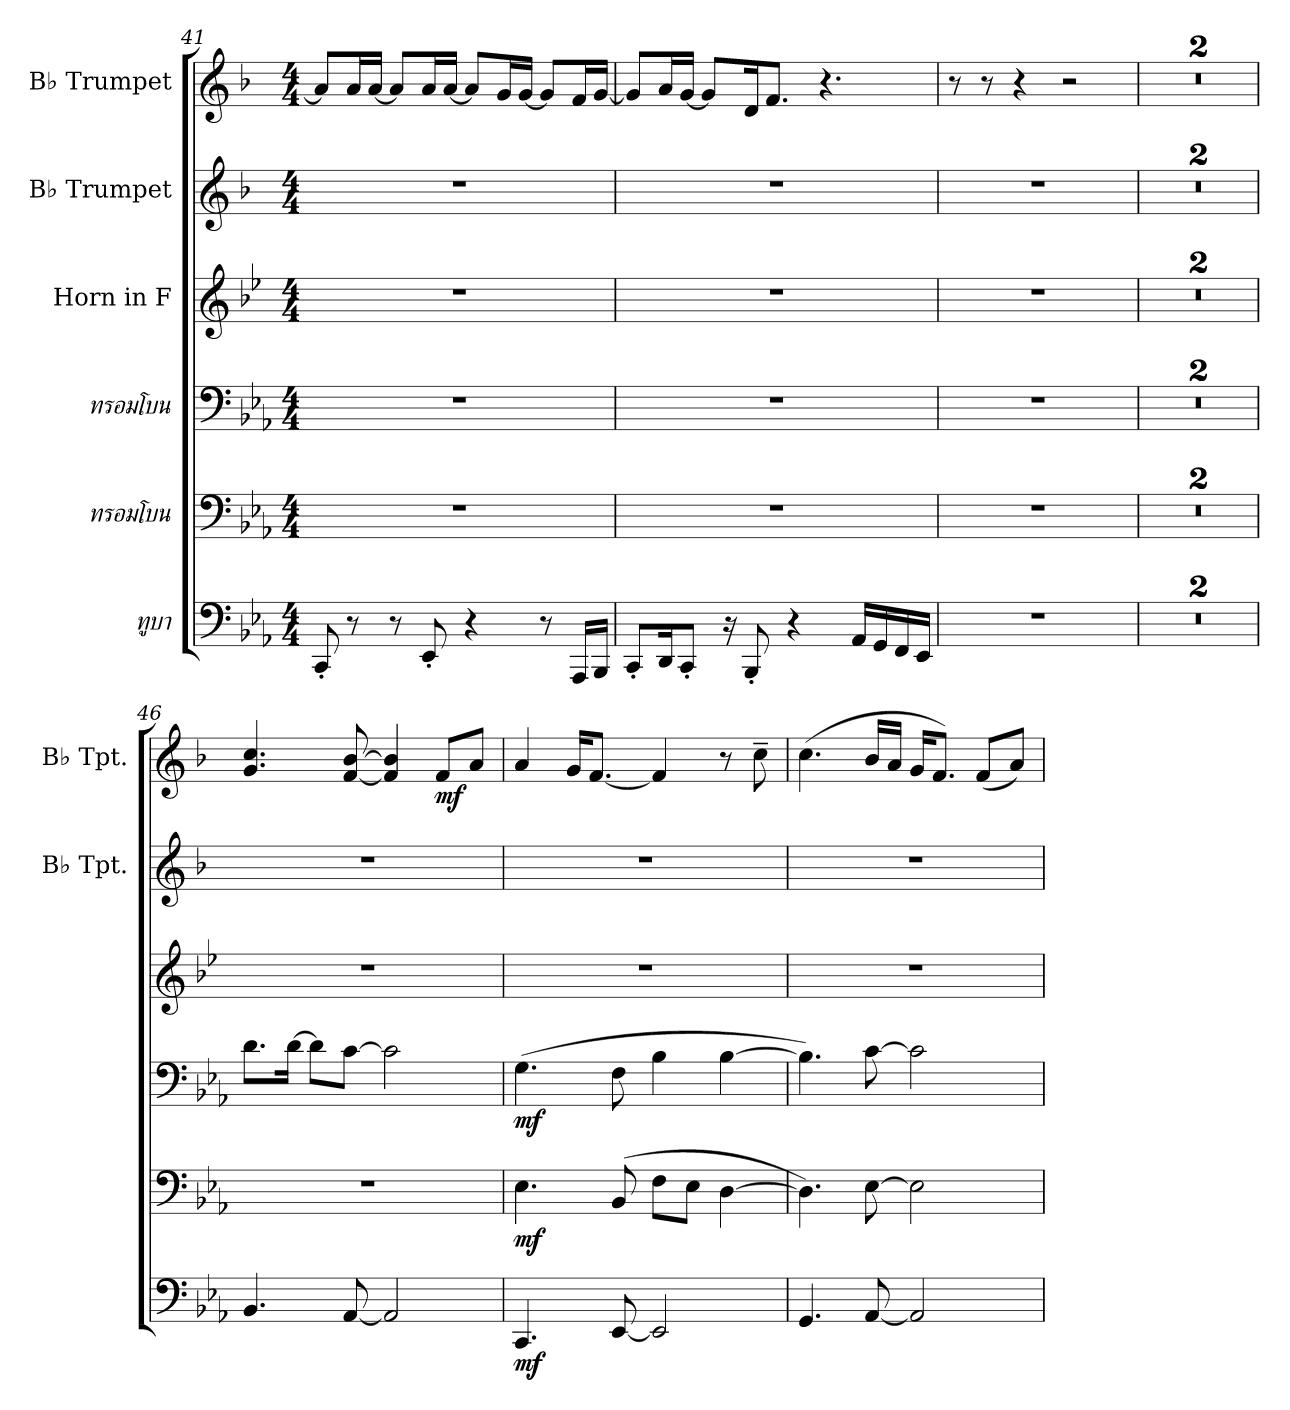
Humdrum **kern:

**kern	**dynam	**kern	**dynam	**kern	**dynam	**kern	**kern	**kern	**dynam
*part6	*part6	*part5	*part5	*part4	*part4	*part3	*part2	*part1	*part1
*staff6	*staff6	*staff5	*staff5	*staff4	*staff4	*staff3	*staff2	*staff1	*staff1
*I"ทูบา	*	*I"ทรอมโบน	*	*I"ทรอมโบน	*	*I"Horn in F	*I"B♭ Trumpet	*I"B♭ Trumpet	*
*	*	*	*	*	*	*	*I'B♭ Tpt.	*I'B♭ Tpt.	*
*clefF4	*	*clefF4	*	*clefF4	*	*clefG2	*clefG2	*clefG2	*
*	*	*	*	*	*	*ITrd4c7	*ITrd1c2	*ITrd1c2	*
*k[b-e-a-]	*	*k[b-e-a-]	*	*k[b-e-a-]	*	*k[b-e-a-]	*k[b-e-a-]	*k[b-e-a-]	*
*M4/4	*	*M4/4	*	*M4/4	*	*M4/4	*M4/4	*M4/4	*
=41	=41	=41	=41	=41	=41	=41	=41	=41	=41
8CC'/	.	1r	.	1r	.	1r	1r	8g/L]	.
8r	.	.	.	.	.	.	.	16g/L	.
.	.	.	.	.	.	.	.	[16g/JJ	.
8r	.	.	.	.	.	.	.	8g/L]	.
8EE-'/	.	.	.	.	.	.	.	16g/L	.
.	.	.	.	.	.	.	.	[16g/JJ	.
4r	.	.	.	.	.	.	.	8g/L]	.
.	.	.	.	.	.	.	.	16f/L	.
.	.	.	.	.	.	.	.	[16f/JJ	.
8r	.	.	.	.	.	.	.	8f/L]	.
16AAA-/LL	.	.	.	.	.	.	.	16e-/L	.
16BBB-/JJ	.	.	.	.	.	.	.	[16f/JJ	.
=42	=42	=42	=42	=42	=42	=42	=42	=42	=42
8CC'/L	.	1r	.	1r	.	1r	1r	8f/L]	.
16DD/K	.	.	.	.	.	.	.	16g/L	.
8CC'/J	.	.	.	.	.	.	.	[16f/JJ	.
.	.	.	.	.	.	.	.	8f/L]	.
16r	.	.	.	.	.	.	.	.	.
8BBB-'/	.	.	.	.	.	.	.	16c/K	.
.	.	.	.	.	.	.	.	8.e-/J	.
4r	.	.	.	.	.	.	.	.	.
.	.	.	.	.	.	.	.	4.r	.
16AA-/LL	.	.	.	.	.	.	.	.	.
16GG/	.	.	.	.	.	.	.	.	.
16FF/	.	.	.	.	.	.	.	.	.
16EE-/JJ	.	.	.	.	.	.	.	.	.
!!LO:PB:g=z
=43	=43	=43	=43	=43	=43	=43	=43	=43	=43
1r	.	1r	.	1r	.	1r	1r	8r	.
.	.	.	.	.	.	.	.	8r	.
.	.	.	.	.	.	.	.	4r	.
.	.	.	.	.	.	.	.	2r	.
=44	=44	=44	=44	=44	=44	=44	=44	=44	=44
1r	.	1r	.	1r	.	1r	1r	1r	.
=45	=45	=45	=45	=45	=45	=45	=45	=45	=45
1r	.	1r	.	1r	.	1r	1r	1r	.
=46	=46	=46	=46	=46	=46	=46	=46	=46	=46
4.BB-/	.	1r	.	8.d\L	.	1r	1r	4.f/ 4.b-/	.
.	.	.	.	[16d\Jk	.	.	.	.	.
.	.	.	.	8d\L]	.	.	.	.	.
[8AA-/	.	.	.	[8c\J	.	.	.	[8e-/ [8a-/	.
2AA-/]	.	.	.	2c\]	.	.	.	4e-/] 4a-/]	.
!	!	!	!	!	!	!	!	!	!LO:DY:b
.	.	.	.	.	.	.	.	8e-/L	mf
.	.	.	.	.	.	.	.	8g/J	.
=47	=47	=47	=47	=47	=47	=47	=47	=47	=47
!	!LO:DY:b	!	!LO:DY:b	!	!LO:DY:b	!	!	!	!
4.CC/	mf	4.E-\	mf	(4.G\	mf	1r	1r	4g/	.
.	.	.	.	.	.	.	.	16f/KL	.
.	.	.	.	.	.	.	.	[8.e-/J	.
[8EE-/	.	(8BB-/	.	8F\	.	.	.	.	.
2EE-/]	.	8F\L	.	4B-\	.	.	.	4e-/]	.
.	.	8E-\J	.	.	.	.	.	.	.
.	.	[4D\	.	[4B-\	.	.	.	8r	.
.	.	.	.	.	.	.	.	8b-~\	.
=48	=48	=48	=48	=48	=48	=48	=48	=48	=48
4.GG/	.	4.D\])	.	4.B-\])	.	1r	1r	(4.b-\	.
[8AA-/	.	[8E-\	.	[8c\	.	.	.	16a-/LL	.
.	.	.	.	.	.	.	.	16g/JJ	.
2AA-/]	.	2E-\]	.	2c\]	.	.	.	16f/KL	.
.	.	.	.	.	.	.	.	8.e-/J)	.
.	.	.	.	.	.	.	.	(8e-/L	.
.	.	.	.	.	.	.	.	8g/J)	.
=	=	=	=	=	=	=	=	=	=
*-	*-	*-	*-	*-	*-	*-	*-	*-	*-
